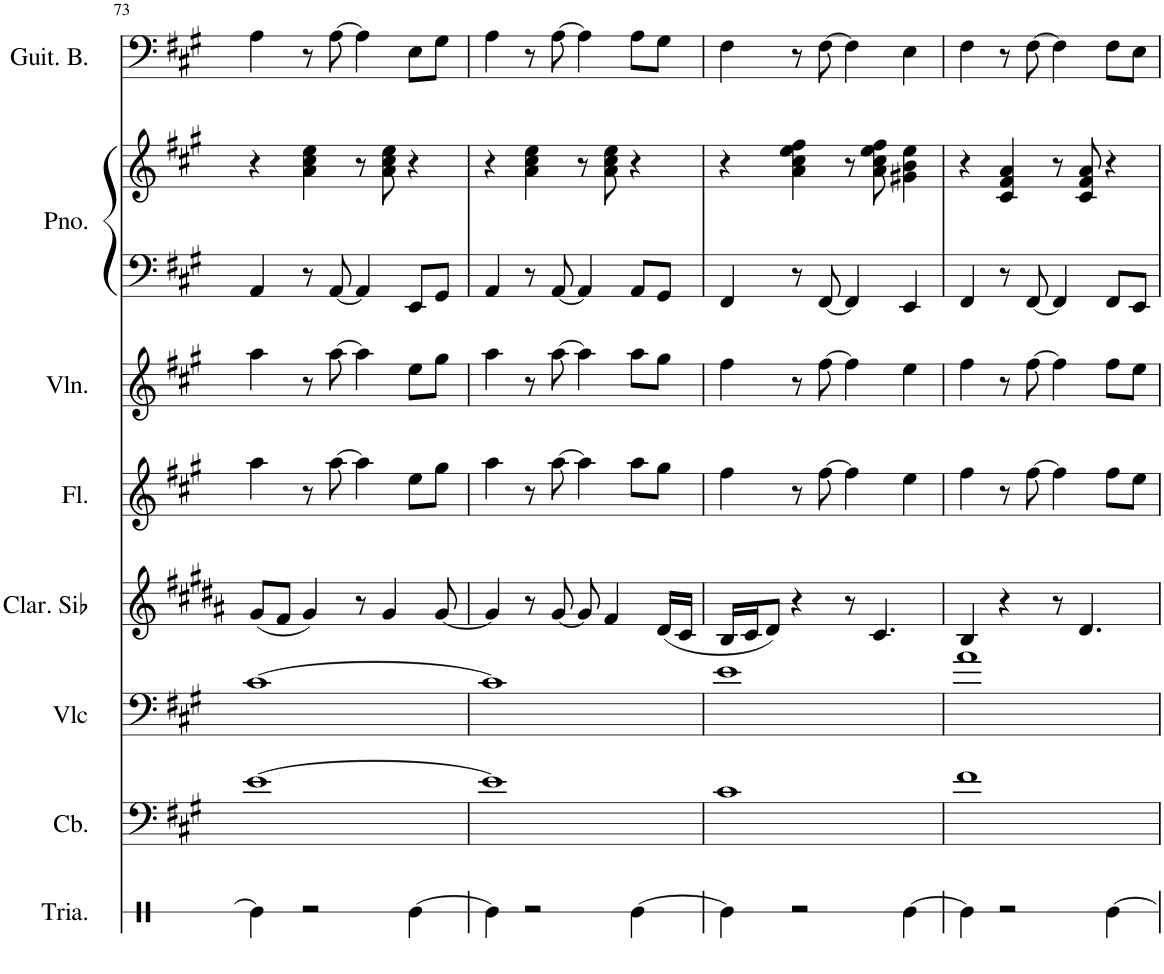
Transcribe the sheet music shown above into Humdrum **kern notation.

**kern	**kern	**kern	**kern	**kern	**kern	**kern	**kern	**kern
*part8	*part7	*part6	*part5	*part4	*part3	*part2	*part2	*part1
*staff9	*staff8	*staff7	*staff6	*staff5	*staff4	*staff3	*staff2	*staff1
*I"Triángulo	*I"Contrebasse	*I"Violoncelle	*I"Clarinette en Sib	*I"Flauta	*I"Violín	*I"Piano	*	*I"Bajo eléctrico
*	*I'Cb.	*I'Vlc	*I'Clar. Sib	*I'Fl.	*I'Vln.	*I'Pno.	*	*
!!LO:PB:g=z
*clefX	*clefF4	*clefF4	*clefG2	*clefG2	*clefG2	*clefF4	*clefG2	*clefF4
*	*Trd7c12	*	*Trd1c2	*	*	*	*	*Trd7c12
*k[]	*k[f#c#g#]	*k[f#c#g#]	*k[f#c#g#d#a#]	*k[f#c#g#]	*k[f#c#g#]	*k[f#c#g#]	*k[f#c#g#]	*k[f#c#g#]
*M4/4	*M4/4	*M4/4	*M4/4	*M4/4	*M4/4	*M4/4	*M4/4	*M4/4
=73	=73	=73	=73	=73	=73	=73	=73	=73
4Re\]	[1e	[1c#	(8g#/L	4aa\	4aa\	4AA/	4r	4A\
.	.	.	8f#/J	.	.	.	.	.
2r	.	.	4g#/)	8r	8r	8r	4a\ 4cc#\ 4ee\	8r
.	.	.	.	[8aa\	[8aa\	[8AA/	.	[8A\
.	.	.	8r	4aa\]	4aa\]	4AA/]	8r	4A\]
.	.	.	4g#/	.	.	.	8a\ 8cc#\ 8ee\	.
[4Re\	.	.	.	8ee\L	8ee\L	8EE/L	4r	8E\L
.	.	.	[8g#/	8gg#\J	8gg#\J	8GG#/J	.	8G#\J
=74	=74	=74	=74	=74	=74	=74	=74	=74
4Re\]	1e]	1c#]	4g#/]	4aa\	4aa\	4AA/	4r	4A\
2r	.	.	8r	8r	8r	8r	4a\ 4cc#\ 4ee\	8r
.	.	.	[8g#/	[8aa\	[8aa\	[8AA/	.	[8A\
.	.	.	8g#/]	4aa\]	4aa\]	4AA/]	8r	4A\]
.	.	.	4f#/	.	.	.	8a\ 8cc#\ 8ee\	.
[4Re\	.	.	.	8aa\L	8aa\L	8AA/L	4r	8A\L
.	.	.	(16d#/LL	8gg#\J	8gg#\J	8GG#/J	.	8G#\J
.	.	.	16c#/JJ	.	.	.	.	.
=75	=75	=75	=75	=75	=75	=75	=75	=75
4Re\]	1c#	1e	16B/LL	4ff#\	4ff#\	4FF#/	4r	4F#\
.	.	.	16c#/J	.	.	.	.	.
.	.	.	8d#/J)	.	.	.	.	.
2r	.	.	4r	8r	8r	8r	4a\ 4cc#\ 4ee\ 4ff#\	8r
.	.	.	.	[8ff#\	[8ff#\	[8FF#/	.	[8F#\
.	.	.	8r	4ff#\]	4ff#\]	4FF#/]	8r	4F#\]
.	.	.	4.c#/	.	.	.	8a\ 8cc#\ 8ee\ 8ff#\	.
[4Re\	.	.	.	4ee\	4ee\	4EE/	4g#X\ 4b\ 4ee\	4E\
=76	=76	=76	=76	=76	=76	=76	=76	=76
4Re\]	1f#	1a	4B/	4ff#\	4ff#\	4FF#/	4r	4F#\
2r	.	.	4r	8r	8r	8r	4c#/ 4f#/ 4a/	8r
.	.	.	.	[8ff#\	[8ff#\	[8FF#/	.	[8F#\
.	.	.	8r	4ff#\]	4ff#\]	4FF#/]	8r	4F#\]
.	.	.	4.d#/	.	.	.	8c#/ 8f#/ 8a/	.
[4Re\	.	.	.	8ff#\L	8ff#\L	8FF#/L	4r	8F#\L
.	.	.	.	8ee\J	8ee\J	8EE/J	.	8E\J
=	=	=	=	=	=	=	=	=
*-	*-	*-	*-	*-	*-	*-	*-	*-
